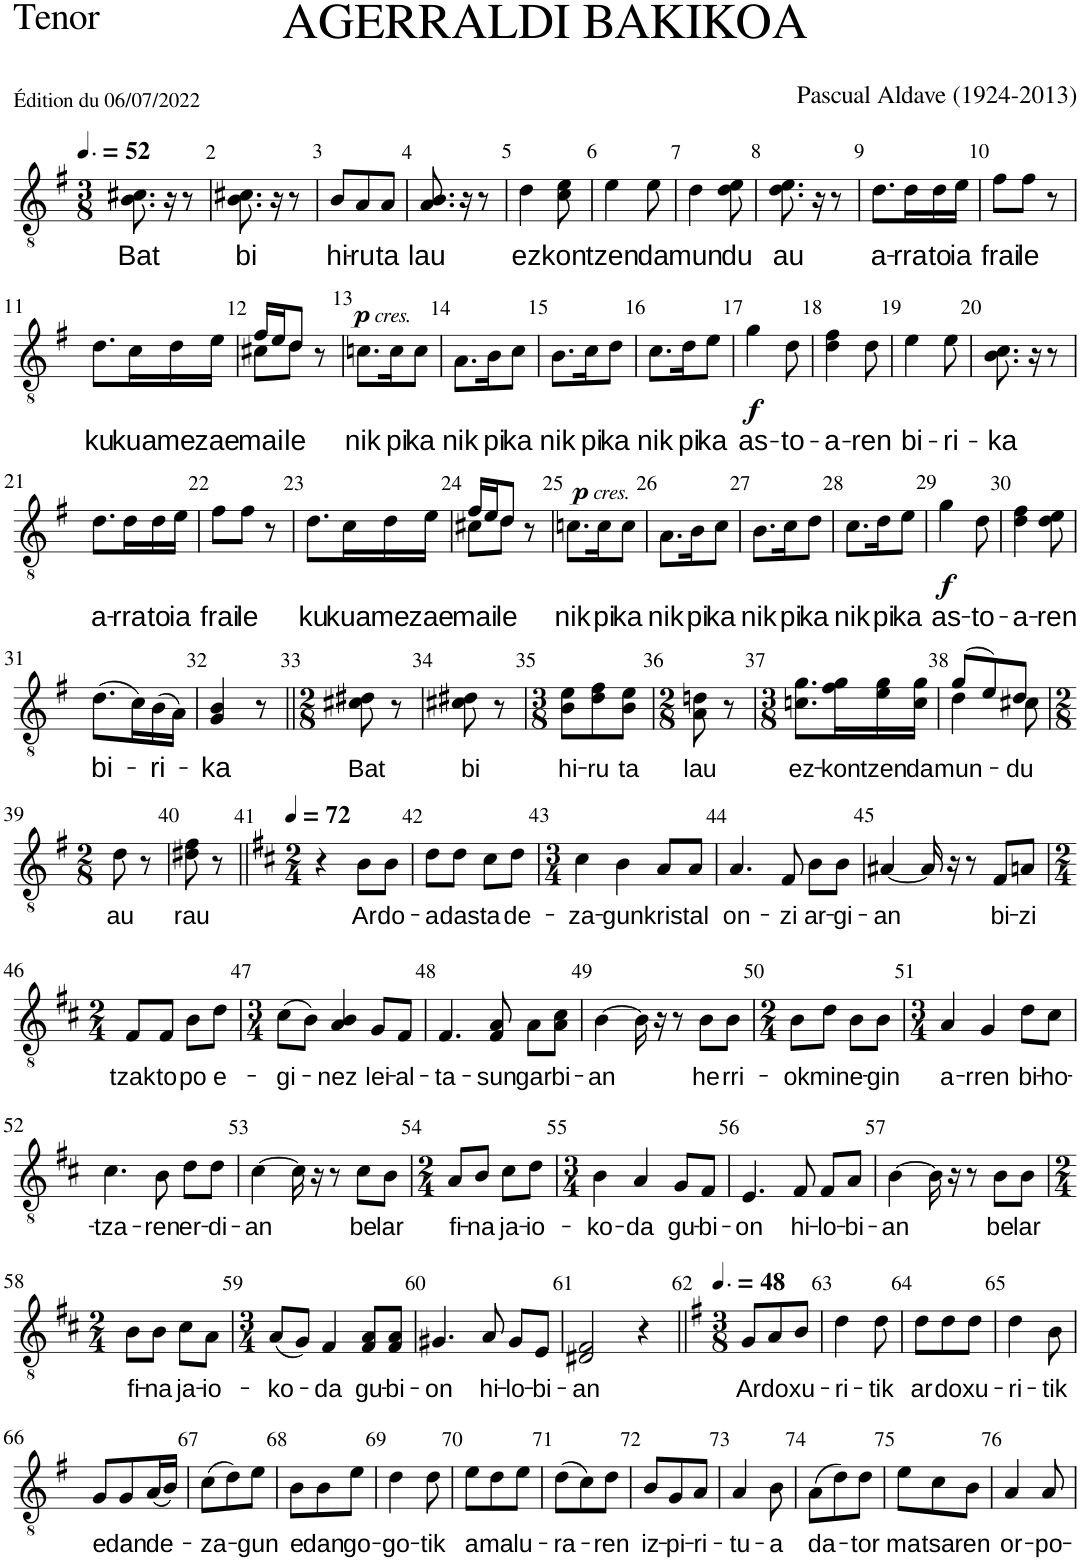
**kern	**text	**dynam
*part1	*part1	*part1
*staff1	*staff1	*staff1
*I"Tenor	*	*
*I'T.	*	*
*clefGv2	*	*
*k[f#]	*	*
*M3/8	*	*
*MM78	*	*
=1	=1	=1
!	!LO:LY:b	!
8.B\ 8.c#X\	Bat	.
16r	.	.
8r	.	.
=2	=2	=2
!	!LO:LY:b	!
8.B\ 8.c#X\	bi	.
16r	.	.
8r	.	.
=3	=3	=3
!	!LO:LY:b	!
8B/L	hi-	.
!	!LO:LY:b	!
8A/	-ru	.
!	!LO:LY:b	!
8A/J	ta	.
=4	=4	=4
!	!LO:LY:b	!
8.A/ 8.B/	lau	.
16r	.	.
8r	.	.
=5	=5	=5
!	!LO:LY:b	!
4d\	ez-	.
!	!LO:LY:b	!
8c\ 8e\	-kon-	.
=6	=6	=6
!	!LO:LY:b	!
4e\	-tzen	.
!	!LO:LY:b	!
8e\	da	.
=7	=7	=7
!	!LO:LY:b	!
4d\	mun-	.
!	!LO:LY:b	!
8d\ 8e\	-du	.
=8	=8	=8
!	!LO:LY:b	!
8.d\ 8.e\	au	.
16r	.	.
8r	.	.
=9	=9	=9
!	!LO:LY:b	!
8.d\L	a-	.
!	!LO:LY:b	!
16d\L	-rra-	.
!	!LO:LY:b	!
16d\	-to-	.
!	!LO:LY:b	!
16e\JJ	-ia	.
=10	=10	=10
!	!LO:LY:b	!
8f#\L	frai-	.
!	!LO:LY:b	!
8f#\J	-le	.
8r	.	.
!!LO:LB:g=z
=11	=11	=11
!	!LO:LY:b	!
8.d\L	ku-	.
!	!LO:LY:b	!
16c\L	-kua-	.
!	!LO:LY:b	!
16d\	-me-	.
!	!LO:LY:b	!
16e\JJ	-zae-	.
=12	=12	=12
*^	*	*
!	!	!LO:LY:b	!
16f#/LL	8c#X\L	-mai-	.
16e/J	.	.	.
!	!	!LO:LY:b	!
8d/J	8d\J	-le	.
8r	8ryy	.	.
=13	=13	=13	=13
!	!	!LO:LY:b	!LO:DY:a
!	!	!	!LO:DY:n=1:a
*v	*v	*	*
8.cn\L	nik	p other-dynamics
!	!LO:LY:b	!
16c\K	pi-	.
!	!LO:LY:b	!
8c\J	-ka	.
=14	=14	=14
!	!LO:LY:b	!
8.A\L	nik	.
!	!LO:LY:b	!
16B\K	pi-	.
!	!LO:LY:b	!
8c\J	-ka	.
=15	=15	=15
!	!LO:LY:b	!
8.B\L	nik	.
!	!LO:LY:b	!
16c\K	pi-	.
!	!LO:LY:b	!
8d\J	-ka	.
=16	=16	=16
!	!LO:LY:b	!
8.c\L	nik	.
!	!LO:LY:b	!
16d\K	pi-	.
!	!LO:LY:b	!
8e\J	-ka	.
=17	=17	=17
!	!LO:LY:b	!LO:DY:b
4g\	as-	f
!	!LO:LY:b	!
8d\	-to-	.
=18	=18	=18
!	!LO:LY:b	!
4d\ 4f#\	-a-	.
!	!LO:LY:b	!
8d\	-ren	.
=19	=19	=19
!	!LO:LY:b	!
4e\	bi-	.
!	!LO:LY:b	!
8e\	-ri-	.
=20	=20	=20
!	!LO:LY:b	!
8.B\ 8.c\	-ka	.
16r	.	.
8r	.	.
!!LO:LB:g=z
=21	=21	=21
!	!LO:LY:b	!
8.d\L	a-	.
!	!LO:LY:b	!
16d\L	-rra-	.
!	!LO:LY:b	!
16d\	-to-	.
!	!LO:LY:b	!
16e\JJ	-ia	.
=22	=22	=22
!	!LO:LY:b	!
8f#\L	frai-	.
!	!LO:LY:b	!
8f#\J	-le	.
8r	.	.
=23	=23	=23
!	!LO:LY:b	!
8.d\L	ku-	.
!	!LO:LY:b	!
16c\L	-kua	.
!	!LO:LY:b	!
16d\	me-	.
!	!LO:LY:b	!
16e\JJ	-zae-	.
=24	=24	=24
*^	*	*
!	!	!LO:LY:b	!
16f#/LL	8c#X\L	-mai-	.
16e/J	.	.	.
!	!	!LO:LY:b	!
8d/J	8d\J	-le	.
8r	8ryy	.	.
=25	=25	=25	=25
!	!	!LO:LY:b	!LO:DY:a
!	!	!	!LO:DY:n=1:a
*v	*v	*	*
8.cn\L	nik	p other-dynamics
!	!LO:LY:b	!
16c\K	pi-	.
!	!LO:LY:b	!
8c\J	-ka	.
=26	=26	=26
!	!LO:LY:b	!
8.A\L	nik	.
!	!LO:LY:b	!
16B\K	pi-	.
!	!LO:LY:b	!
8c\J	-ka	.
=27	=27	=27
!	!LO:LY:b	!
8.B\L	nik	.
!	!LO:LY:b	!
16c\K	pi-	.
!	!LO:LY:b	!
8d\J	-ka	.
=28	=28	=28
!	!LO:LY:b	!
8.c\L	nik	.
!	!LO:LY:b	!
16d\K	pi-	.
!	!LO:LY:b	!
8e\J	-ka	.
=29	=29	=29
!	!LO:LY:b	!LO:DY:b
4g\	as-	f
!	!LO:LY:b	!
8d\	-to-	.
=30	=30	=30
!	!LO:LY:b	!
4d\ 4f#\	-a-	.
!	!LO:LY:b	!
8d\ 8e\	-ren	.
!!LO:LB:g=z
=31	=31	=31
!	!LO:LY:b	!
(8.d\L	bi-	.
16c\L)	.	.
!	!LO:LY:b	!
(16B\	-ri-	.
16A\JJ)	.	.
=32	=32	=32
!	!LO:LY:b	!
4G/ 4B/	-ka	.
8r	.	.
=33||	=33||	=33||
*M2/8	*	*
!	!LO:LY:b	!
8c#X\ 8d#X\	Bat	.
8r	.	.
=34	=34	=34
!	!LO:LY:b	!
8c#X\ 8d#X\	bi	.
8r	.	.
=35	=35	=35
*M3/8	*	*
!	!LO:LY:b	!
8B\ 8e\L	hi-	.
!	!LO:LY:b	!
8d\ 8f#\	-ru	.
!	!LO:LY:b	!
8B\ 8e\J	ta	.
=36	=36	=36
*M2/8	*	*
!	!LO:LY:b	!
8A\ 8dn\	lau	.
8r	.	.
=37	=37	=37
*M3/8	*	*
!	!LO:LY:b	!
8.cn\ 8.g\L	ez-	.
!	!LO:LY:b	!
16f#\ 16g\L	-kon-	.
!	!LO:LY:b	!
16e\ 16g\	-tzen	.
!	!LO:LY:b	!
16c\ 16g\JJ	da	.
=38	=38	=38
*^	*	*
!	!	!LO:LY:b	!
(8g/L	4d\	mun-	.
8e/)	.	.	.
!	!	!LO:LY:b	!
8d/J	8c#X\	-du	.
*v	*v	*	*
!!LO:LB:g=z
=39	=39	=39
*M2/8	*	*
*^	*	*
!	!	!LO:LY:b	!
*v	*v	*	*
8d\	au	.
8r	.	.
=40	=40	=40
!	!LO:LY:b	!
8d#X\ 8f#\	rau	.
8r	.	.
=41||	=41||	=41||
*k[f#c#]	*	*
*M2/4	*	*
*MM72	*	*
4r	.	.
!	!LO:LY:b	!
8B\L	Ar-	.
!	!LO:LY:b	!
8B\J	-do-	.
=42	=42	=42
!	!LO:LY:b	!
8d\L	-a	.
!	!LO:LY:b	!
8d\J	das-	.
!	!LO:LY:b	!
8c#\L	-ta	.
!	!LO:LY:b	!
8d\J	de-	.
=43	=43	=43
*M3/4	*	*
!	!LO:LY:b	!
4c#\	-za-	.
!	!LO:LY:b	!
4B\	-gun	.
!	!LO:LY:b	!
8A/L	kris-	.
!	!LO:LY:b	!
8A/J	-tal	.
=44	=44	=44
!	!LO:LY:b	!
4.A/	on-	.
!	!LO:LY:b	!
8F#/	-zi	.
!	!LO:LY:b	!
8B\L	ar-	.
!	!LO:LY:b	!
8B\J	-gi-	.
=45	=45	=45
!	!LO:LY:b	!
[4A#X/	-an	.
16A#/]	.	.
16r	.	.
8r	.	.
!	!LO:LY:b	!
8F#/L	bi-	.
!	!LO:LY:b	!
8An/J	-zi	.
!!LO:LB:g=z
=46	=46	=46
*M2/4	*	*
!	!LO:LY:b	!
8F#/L	-tzak	.
!	!LO:LY:b	!
8F#/J	to-	.
!	!LO:LY:b	!
8B\L	-po	.
!	!LO:LY:b	!
8d\J	e-	.
=47	=47	=47
*M3/4	*	*
!	!LO:LY:b	!
(8c#\L	-gi-	.
8B\J)	.	.
!	!LO:LY:b	!
4A/ 4B/	-nez	.
!	!LO:LY:b	!
8G/L	lei-	.
!	!LO:LY:b	!
8F#/J	-al-	.
=48	=48	=48
!	!LO:LY:b	!
4.F#/	-ta-	.
!	!LO:LY:b	!
8F#/ 8A/	-sun	.
!	!LO:LY:b	!
8A\L	gar-	.
!	!LO:LY:b	!
8A\ 8c#\J	-bi-	.
=49	=49	=49
!	!LO:LY:b	!
[4B\	-an	.
16B\]	.	.
16r	.	.
8r	.	.
!	!LO:LY:b	!
8B\L	he-	.
!	!LO:LY:b	!
8B\J	-rri-	.
=50	=50	=50
*M2/4	*	*
!	!LO:LY:b	!
8B\L	-ok	.
!	!LO:LY:b	!
8d\J	min	.
!	!LO:LY:b	!
8B\L	e-	.
!	!LO:LY:b	!
8B\J	-gin	.
=51	=51	=51
*M3/4	*	*
!	!LO:LY:b	!
4A/	a-	.
!	!LO:LY:b	!
4G/	-rren	.
!	!LO:LY:b	!
8d\L	bi-	.
!	!LO:LY:b	!
8c#\J	-ho-	.
!!LO:LB:g=z
=52	=52	=52
!	!LO:LY:b	!
4.c#\	-tza-	.
!	!LO:LY:b	!
8B\	-ren	.
!	!LO:LY:b	!
8d\L	er-	.
!	!LO:LY:b	!
8d\J	-di-	.
=53	=53	=53
!	!LO:LY:b	!
[4c#\	-an	.
16c#\]	.	.
16r	.	.
8r	.	.
!	!LO:LY:b	!
8c#\L	be-	.
!	!LO:LY:b	!
8B\J	-lar	.
=54	=54	=54
*M2/4	*	*
!	!LO:LY:b	!
8A/L	fi-	.
!	!LO:LY:b	!
8B/J	-na	.
!	!LO:LY:b	!
8c#\L	ja-	.
!	!LO:LY:b	!
8d\J	-io-	.
=55	=55	=55
*M3/4	*	*
!	!LO:LY:b	!
4B\	-ko-	.
!	!LO:LY:b	!
4A/	-da	.
!	!LO:LY:b	!
8G/L	gu-	.
!	!LO:LY:b	!
8F#/J	-bi-	.
=56	=56	=56
!	!LO:LY:b	!
4.E/	-on	.
!	!LO:LY:b	!
8F#/	hi-	.
!	!LO:LY:b	!
8F#/L	-lo-	.
!	!LO:LY:b	!
8A/J	-bi-	.
=57	=57	=57
!	!LO:LY:b	!
[4B\	-an	.
16B\]	.	.
16r	.	.
8r	.	.
!	!LO:LY:b	!
8B\L	be-	.
!	!LO:LY:b	!
8B\J	-lar	.
!!LO:LB:g=z
=58	=58	=58
*M2/4	*	*
!	!LO:LY:b	!
8B\L	fi-	.
!	!LO:LY:b	!
8B\J	-na	.
!	!LO:LY:b	!
8c#\L	ja-	.
!	!LO:LY:b	!
8A\J	-io-	.
=59	=59	=59
*M3/4	*	*
!	!LO:LY:b	!
(8A/L	-ko-	.
8G/J)	.	.
!	!LO:LY:b	!
4F#/	-da	.
!	!LO:LY:b	!
8F#/ 8A/L	gu-	.
!	!LO:LY:b	!
8F#/ 8A/J	-bi-	.
=60	=60	=60
!	!LO:LY:b	!
4.G#X/	-on	.
!	!LO:LY:b	!
8A/	hi-	.
!	!LO:LY:b	!
8G#/L	-lo-	.
!	!LO:LY:b	!
8E/J	-bi-	.
=61	=61	=61
!	!LO:LY:b	!
2D#X/ 2F#/	-an	.
4r	.	.
=62||	=62||	=62||
*k[f#]	*	*
*M3/8	*	*
*MM72	*	*
!	!LO:LY:b	!
8G/L	Ar-	.
!	!LO:LY:b	!
8A/	-do	.
!	!LO:LY:b	!
8B/J	xu-	.
=63	=63	=63
!	!LO:LY:b	!
4d\	-ri-	.
!	!LO:LY:b	!
8d\	-tik	.
=64	=64	=64
!	!LO:LY:b	!
8d\L	ar-	.
!	!LO:LY:b	!
8d\	-do	.
!	!LO:LY:b	!
8d\J	xu-	.
=65	=65	=65
!	!LO:LY:b	!
4d\	-ri-	.
!	!LO:LY:b	!
8B\	-tik	.
!!LO:LB:g=z
=66	=66	=66
!	!LO:LY:b	!
8G/L	e-	.
!	!LO:LY:b	!
8G/	-dan	.
!	!LO:LY:b	!
(16A/L	de-	.
16B/JJ)	.	.
=67	=67	=67
!	!LO:LY:b	!
(8c\L	-za-	.
8d\)	.	.
!	!LO:LY:b	!
8e\J	-gun	.
=68	=68	=68
!	!LO:LY:b	!
8B\L	e-	.
!	!LO:LY:b	!
8B\	-dan	.
!	!LO:LY:b	!
8e\J	go-	.
=69	=69	=69
!	!LO:LY:b	!
4d\	-go-	.
!	!LO:LY:b	!
8d\	-tik	.
=70	=70	=70
!	!LO:LY:b	!
8e\L	a-	.
!	!LO:LY:b	!
8d\	-ma	.
!	!LO:LY:b	!
8e\J	lu-	.
=71	=71	=71
!	!LO:LY:b	!
(8d\L	-ra-	.
8c\)	.	.
!	!LO:LY:b	!
8d\J	-ren	.
=72	=72	=72
!	!LO:LY:b	!
8B/L	iz-	.
!	!LO:LY:b	!
8G/	-pi-	.
!	!LO:LY:b	!
8A/J	-ri-	.
=73	=73	=73
!	!LO:LY:b	!
4A/	-tu-	.
!	!LO:LY:b	!
8B\	-a	.
=74	=74	=74
!	!LO:LY:b	!
(8A\L	da-	.
8d\)	.	.
!	!LO:LY:b	!
8d\J	-tor	.
=75	=75	=75
!	!LO:LY:b	!
8e\L	ma-	.
!	!LO:LY:b	!
8c\	-tsa-	.
!	!LO:LY:b	!
8B\J	-ren	.
=76	=76	=76
!	!LO:LY:b	!
4A/	or-	.
!	!LO:LY:b	!
8A/	-po-	.
=	=	=
*-	*-	*-
